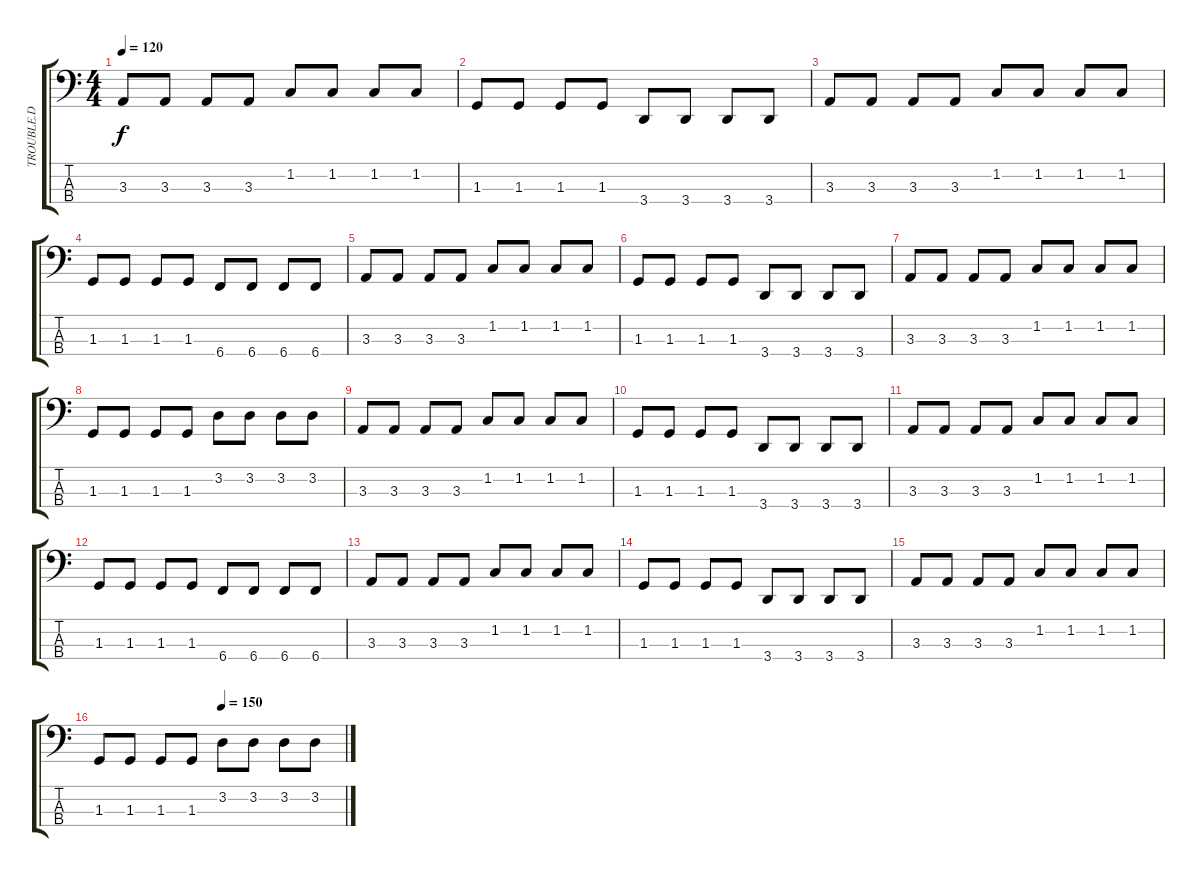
\track ("TROUBLE.D" "TROUBLE.D") {instrument electricbasspick}
\staff {score tabs}
\tuning (E2 B1 Gb1 B0) {hide}
\ts (4 4)
\tempo 120
\clef f4
\ks c
3.3.8{dy f instrument electricbasspick} 3.3.8 3.3.8 3.3.8 1.2.8 1.2.8 1.2.8 1.2.8 |
1.3.8 1.3.8 1.3.8 1.3.8 3.4.8 3.4.8 3.4.8 3.4.8 |
3.3.8 3.3.8 3.3.8 3.3.8 1.2.8 1.2.8 1.2.8 1.2.8 |
1.3.8 1.3.8 1.3.8 1.3.8 6.4.8 6.4.8 6.4.8 6.4.8 |
3.3.8 3.3.8 3.3.8 3.3.8 1.2.8 1.2.8 1.2.8 1.2.8 |
1.3.8 1.3.8 1.3.8 1.3.8 3.4.8 3.4.8 3.4.8 3.4.8 |
3.3.8 3.3.8 3.3.8 3.3.8 1.2.8 1.2.8 1.2.8 1.2.8 |
1.3.8 1.3.8 1.3.8 1.3.8 3.2.8 3.2.8 3.2.8 3.2.8 |
3.3.8 3.3.8 3.3.8 3.3.8 1.2.8 1.2.8 1.2.8 1.2.8 |
1.3.8 1.3.8 1.3.8 1.3.8 3.4.8 3.4.8 3.4.8 3.4.8 |
3.3.8 3.3.8 3.3.8 3.3.8 1.2.8 1.2.8 1.2.8 1.2.8 |
1.3.8 1.3.8 1.3.8 1.3.8 6.4.8 6.4.8 6.4.8 6.4.8 |
3.3.8 3.3.8 3.3.8 3.3.8 1.2.8 1.2.8 1.2.8 1.2.8 |
1.3.8 1.3.8 1.3.8 1.3.8 3.4.8 3.4.8 3.4.8 3.4.8 |
3.3.8 3.3.8 3.3.8 3.3.8 1.2.8 1.2.8 1.2.8 1.2.8 |
\tempo (150 0.5)
1.3.8 1.3.8 1.3.8 1.3.8 3.2.8 3.2.8 3.2.8 3.2.8
